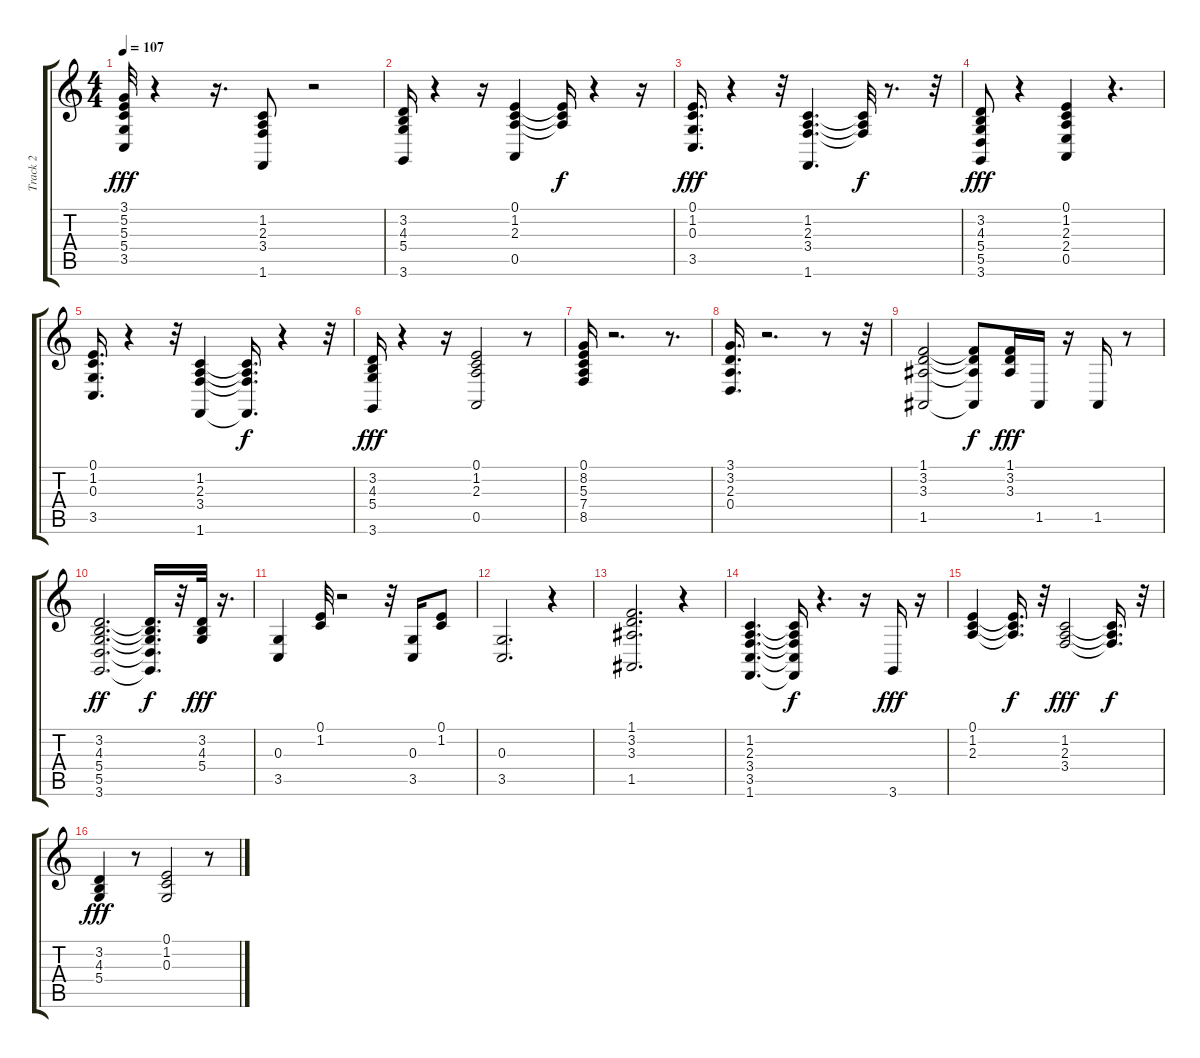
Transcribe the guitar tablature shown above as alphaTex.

\track ("Track 2" "Track 2") {instrument acousticgrandpiano}
\staff {score tabs}
\tuning (E4 B3 G3 D3 A2 E2) {hide}
\ts (4 4)
\tempo 107
\clef g2
\ks c
(3.1 5.2 5.3 5.4 3.5).32{dy fff} r.4 r.16{d} (1.2 2.3 3.4 1.6).8 r.2 |
(3.2 4.3 5.4 3.6).16 r.4 r.16 (0.1 1.2 2.3 0.5).4 (0.1{t} 1.2{t} 2.3{t}).16{dy f} r.4 r.16 |
(0.1 1.2 0.3 3.5).16{d dy fff} r.4 r.32 (1.2 2.3 3.4 1.6).4{d} (1.2{t} 2.3{t} 3.4{t}).32{dy f} r.8{d} r.32 |
(3.2 4.3 5.4 5.5 3.6).8{dy fff} r.4 (0.1 1.2 2.3 2.4 0.5).4 r.4{d} |
(0.1 1.2 0.3 3.5).16{d} r.4 r.32 (1.2 2.3 3.4 1.6).4 (1.2{t} 2.3{t} 3.4{t} 1.6{t}).16{d dy f} r.4 r.32 |
(3.2 4.3 5.4 3.6).16{dy fff} r.4 r.16 (0.1 1.2 2.3 0.5).2 r.8 |
(0.1 8.2 5.3 7.4 8.5).16 r.2{d} r.8{d} |
(3.1 3.2 2.3 0.4).16{d} r.2{d} r.8 r.32 |
(1.1 3.2 3.3 1.5).2 (1.1{t} 3.2{t} 3.3{t} 1.5{t}).8{dy f} (1.1 3.2 3.3).16{dy fff} 1.5.16 r.16 1.5.16 r.8 |
(3.2 4.3 5.4 5.5 3.6).2{d dy ff} (3.2{t} 4.3{t} 5.4{t} 5.5{t} 3.6{t}).16{d dy f} r.32 (3.2 4.3 5.4).32{dy fff} r.16{d} |
(0.3 3.5).4 (0.1 1.2).32 r.2 r.32 (0.3 3.5).16 (0.1 1.2).8 |
(0.3 3.5).2{d} r.4 |
(1.1 3.2 3.3 1.5).2{d} r.4 |
(1.2 2.3 3.4 3.5 1.6).4{d} (1.2{t} 2.3{t} 3.4{t} 3.5{t} 1.6{t}).16{dy f} r.4{d} r.16 3.6.16{dy fff} r.16 |
(0.1 1.2 2.3).4 (0.1{t} 1.2{t} 2.3{t}).16{d dy f} r.32 (1.2 2.3 3.4).2{dy fff} (1.2{t} 2.3{t} 3.4{t}).16{d dy f} r.32 |
(3.2 4.3 5.4).4{dy fff} r.8 (0.1 1.2 0.3).2 r.8
